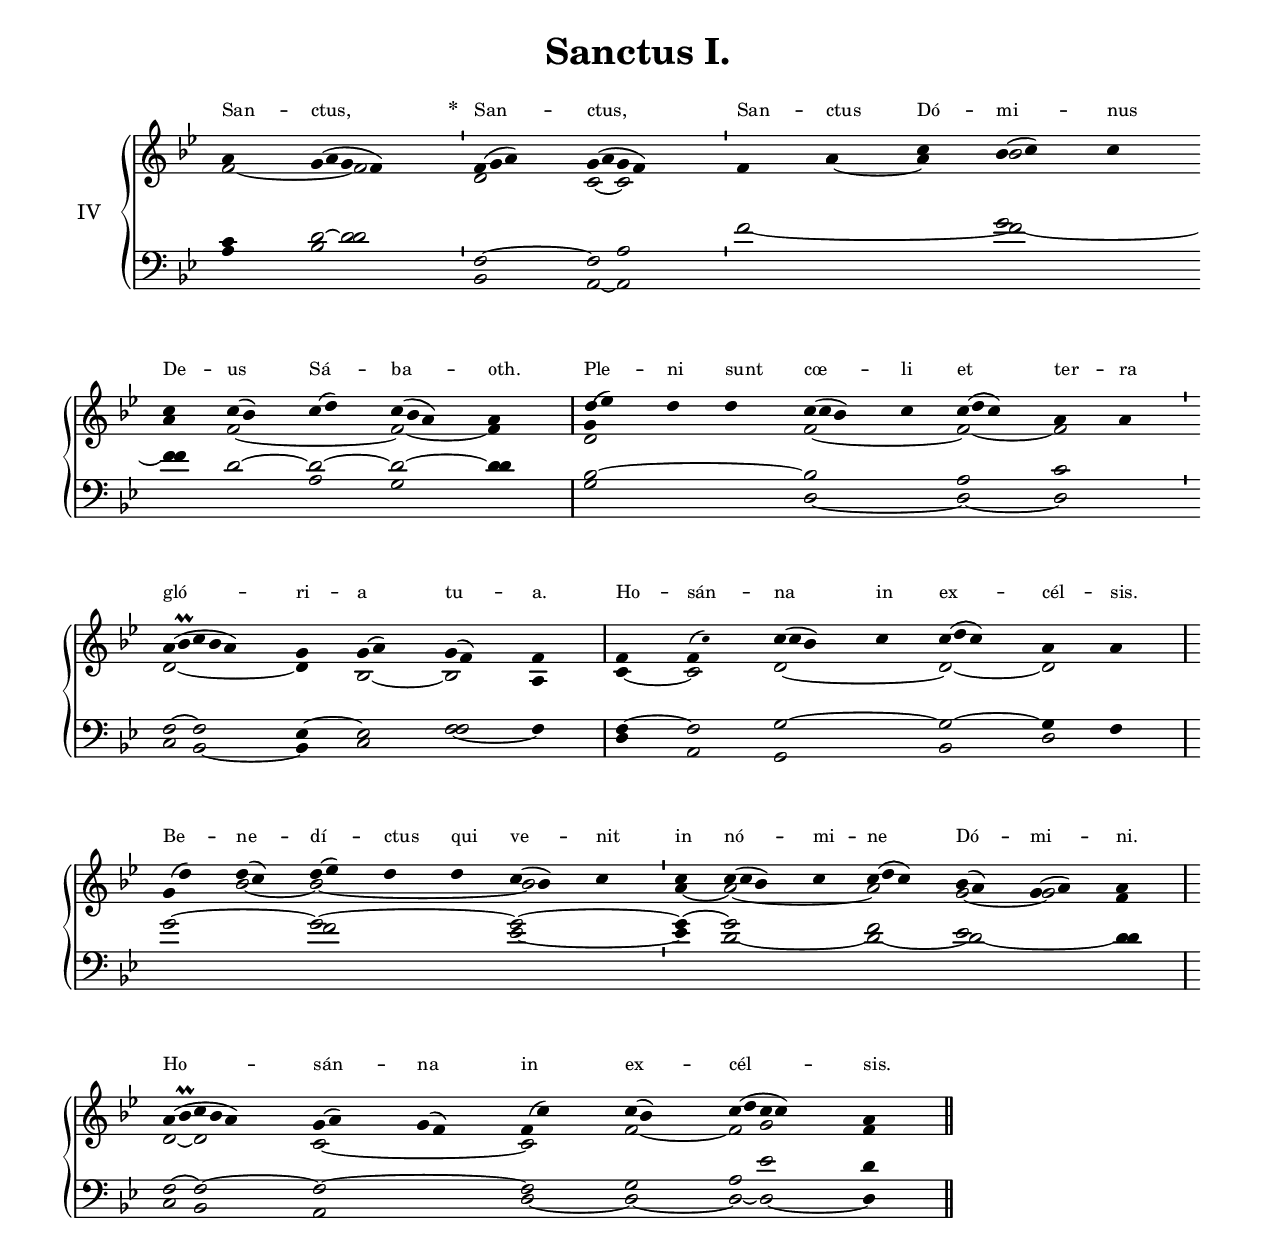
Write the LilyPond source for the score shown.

\version "2.18"
\include "gregorian.ly"
\include "noh2.ily"

%Page reference: page v.8
%(volume.page)

global = {
 \key a \locrian
 \cadenzaOn 
 \override Glissando #'thickness = #2.0
}

\header {
  title = \markup \center-column {"Sanctus I." \vspace #1 }
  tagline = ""
  composer = ""
}

\paper {
 #(include-special-characters)
  oddHeaderMarkup = \markup \fill-line {
    \line {}
    \center-column {
      \on-the-fly #first-page     " "
      \on-the-fly #not-first-page ""
    }
    \line { \on-the-fly #print-page-number-check-first \fromproperty #'page:page-number-string }
  }
  evenHeaderMarkup = \markup \fill-line {
    \line { \on-the-fly #print-page-number-check-first \fromproperty #'page:page-number-string }
    \center-column { "" }
    \line {}
  }
}

chantText = \lyricmode {
San -- ctus, 
\set stanza = " * " San -- ctus, San -- ctus Dó -- mi -- nus De -- us Sá -- ba -- oth. 
Ple -- ni sunt cœ -- li et ter -- ra gló -- ri -- a tu -- a. 
Ho -- sán -- na in ex -- cél -- sis. 
Be -- ne -- dí -- ctus qui ve -- nit in nó -- mi -- ne Dó -- mi -- ni. 
Ho -- sán -- na in ex -- cél -- sis. }

chantMusic = {
\tieDown   a'4 g'4 ( a'4 g'4 f'4) \divisioMinima
 f'4 ( g' a'4) g'4 ( a'4 g'4 f'4) \divisioMinima
 f'4 a'4 c''4 bes'4 ( c''4) c''4 \forceBreak
 c''4 c''4 ( bes'4) c''4 ( d''4) c''4 ( bes'4 a'4) a'4 \divisioMaxima
 g'4 ( d''4 ees''4) d''4 d''4 c''4 ( c''4 bes'4) c''4 c''4 ( d''4 c''4) a'4 a'4 \divisioMinima
 \forceBreak
 a'4 ( bes'\prall c''4 bes'4 a'4) g'4 g'4 ( a'4) g'4 ( f'4) f'4 \divisioMaxima
 f'4 f'4 ( \once \tweak #'font-size #-4 c'' ) c''4 ( c''4 bes'4) c''4 c''4 ( d''4 c''4) a'4 a'4 \divisioMaxima
 \forceBreak
 g'4 ( d''4) d''4 ( c''4) d''4 ( ees''4) d''4 d''4 c''4 ( bes'4) c''4 \divisioMinima
 c''4 c''4 ( c''4 bes'4) c''4 c''4 ( d''4 c''4) bes'4 ( a'4) g'4 ( a'4) a'4 \divisioMaxima
 \forceBreak
 a'4 ( bes'\prall c''4 bes'4 a'4) g'4 ( a'4) g'4 ( f'4) f'4 ( c''4) c''4 ( bes'4) c''4 ( d''4 c''4 c''4) a'4 \finalis

}

altoMusic = {
f'2*3/2 ~ f'2 \divisioMinima
d'2*3/2 c'2 ~ c'2 \divisioMinima
r4 a'4 ~ a'4 bes'2*3/2 a'4 f'2*4/2 ~ f'2*3/2 ~ f'4 \divisioMaxima
d'2*5/2 f'2*4/2 ~ f'2*3/2 ~ f'2 \divisioMinima
d'2*5/2 ~ d'4 bes2 ~ bes2 a4 \divisioMaxima
c'4 ~ c'2 d'2*4/2 ~ d'2*3/2 ~ d'2 \divisioMaxima
r2 bes'2 ~ bes'2*4/2 ~ bes'2*3/2 \divisioMinima
a'4 ~ a'2*4/2 ~ a'2*3/2 g'2 ~ g'2 f'4 \divisioMaxima
d'2 ~ d'2*3/2 c'2*4/2 ~ c'2 f'2 ~ f'2 g'2 f'4 \finalis
}

tenorMusic = {
c'4 d'2 ~ d'2 \divisioMinima
f2*3/2 ~ f2 a2 \divisioMinima
r2*3/2 g'2*3/2 \shiftRight f'4 d'2 ~ d'2 ~ d'2*3/2 ~ d'4 \divisioMaxima
bes2*5/2 ~ bes2*4/2 a2*3/2 c'2 \divisioMinima
f2 ~ f2*3/2 ees4 ~ ees2 \shiftRight f2 r4 \divisioMaxima
f4 ~ f2 g2*4/2 ~ g2*3/2 ~ g4 f4 \divisioMaxima
g'2*4/2 ~ g'2*4/2 ~ g'2*3/2 ~ \divisioMinima
g'4 ~ g'2*4/2 f'2*3/2 ees'2*4/2 \shiftRight d'4 \divisioMaxima
f2 ~ f2*3/2 ~ f2*4/2 ~ f2 g2 a2 ees'2 d'4 \finalis
}

bassMusic = {
a4 bes2 \shiftRight d'2 \divisioMinima
bes,2*3/2 a,2 ~ a,2 \divisioMinima
f'2*3/2 ~ f'2*3/2 ~ f'4 r2 a2 g2*3/2 \shiftRight d'4 \divisioMaxima
g2*5/2 d2*4/2 ~ d2*3/2 ~ d2 \divisioMinima
c2 bes,2*3/2 ~ bes,4 c2 f2 ~ f4 \divisioMaxima
d4 a,2 g,2*4/2 bes,2*3/2 d2 \divisioMaxima
r2*4/2 f'2*4/2 ees'2*3/2 ~ \divisioMinima
ees'4 d'2*4/2 ~ d'2*3/2 ~ d'2*4/2 ~ d'4 \divisioMaxima
c2 bes,2*3/2 a,2*4/2 d2 ~ d2 ~ d2 ~ d2 ~ d4 \finalis
}

voiceLines = {
\voiceLineStyle


}

\score{
  <<
    \new Lyrics
    \new GrandStaff <<
      \set GrandStaff.autoBeaming = ##f
      \set GrandStaff.instrumentName = \markup \center-column {
        "IV"
      }
      \new Staff = up <<
        \new Voice = "chant" {
          \voiceOne \global \chantMusic
        }
        \new Voice {
          \voiceTwo \global \altoMusic
        }
      >>

      \new Staff = down <<
        \clef bass
        \new Voice {
          \voiceOne \global \tenorMusic
        }
        \new Voice {
          \voiceTwo \global \bassMusic
        }
	\new Voice {
        \voiceThree \global \voiceLines
        }
      >>
    >>
    \context Lyrics {
      \lyricsto chant {
      \chantText
    }
    }
  >>
  \layout{
  }
  
}
